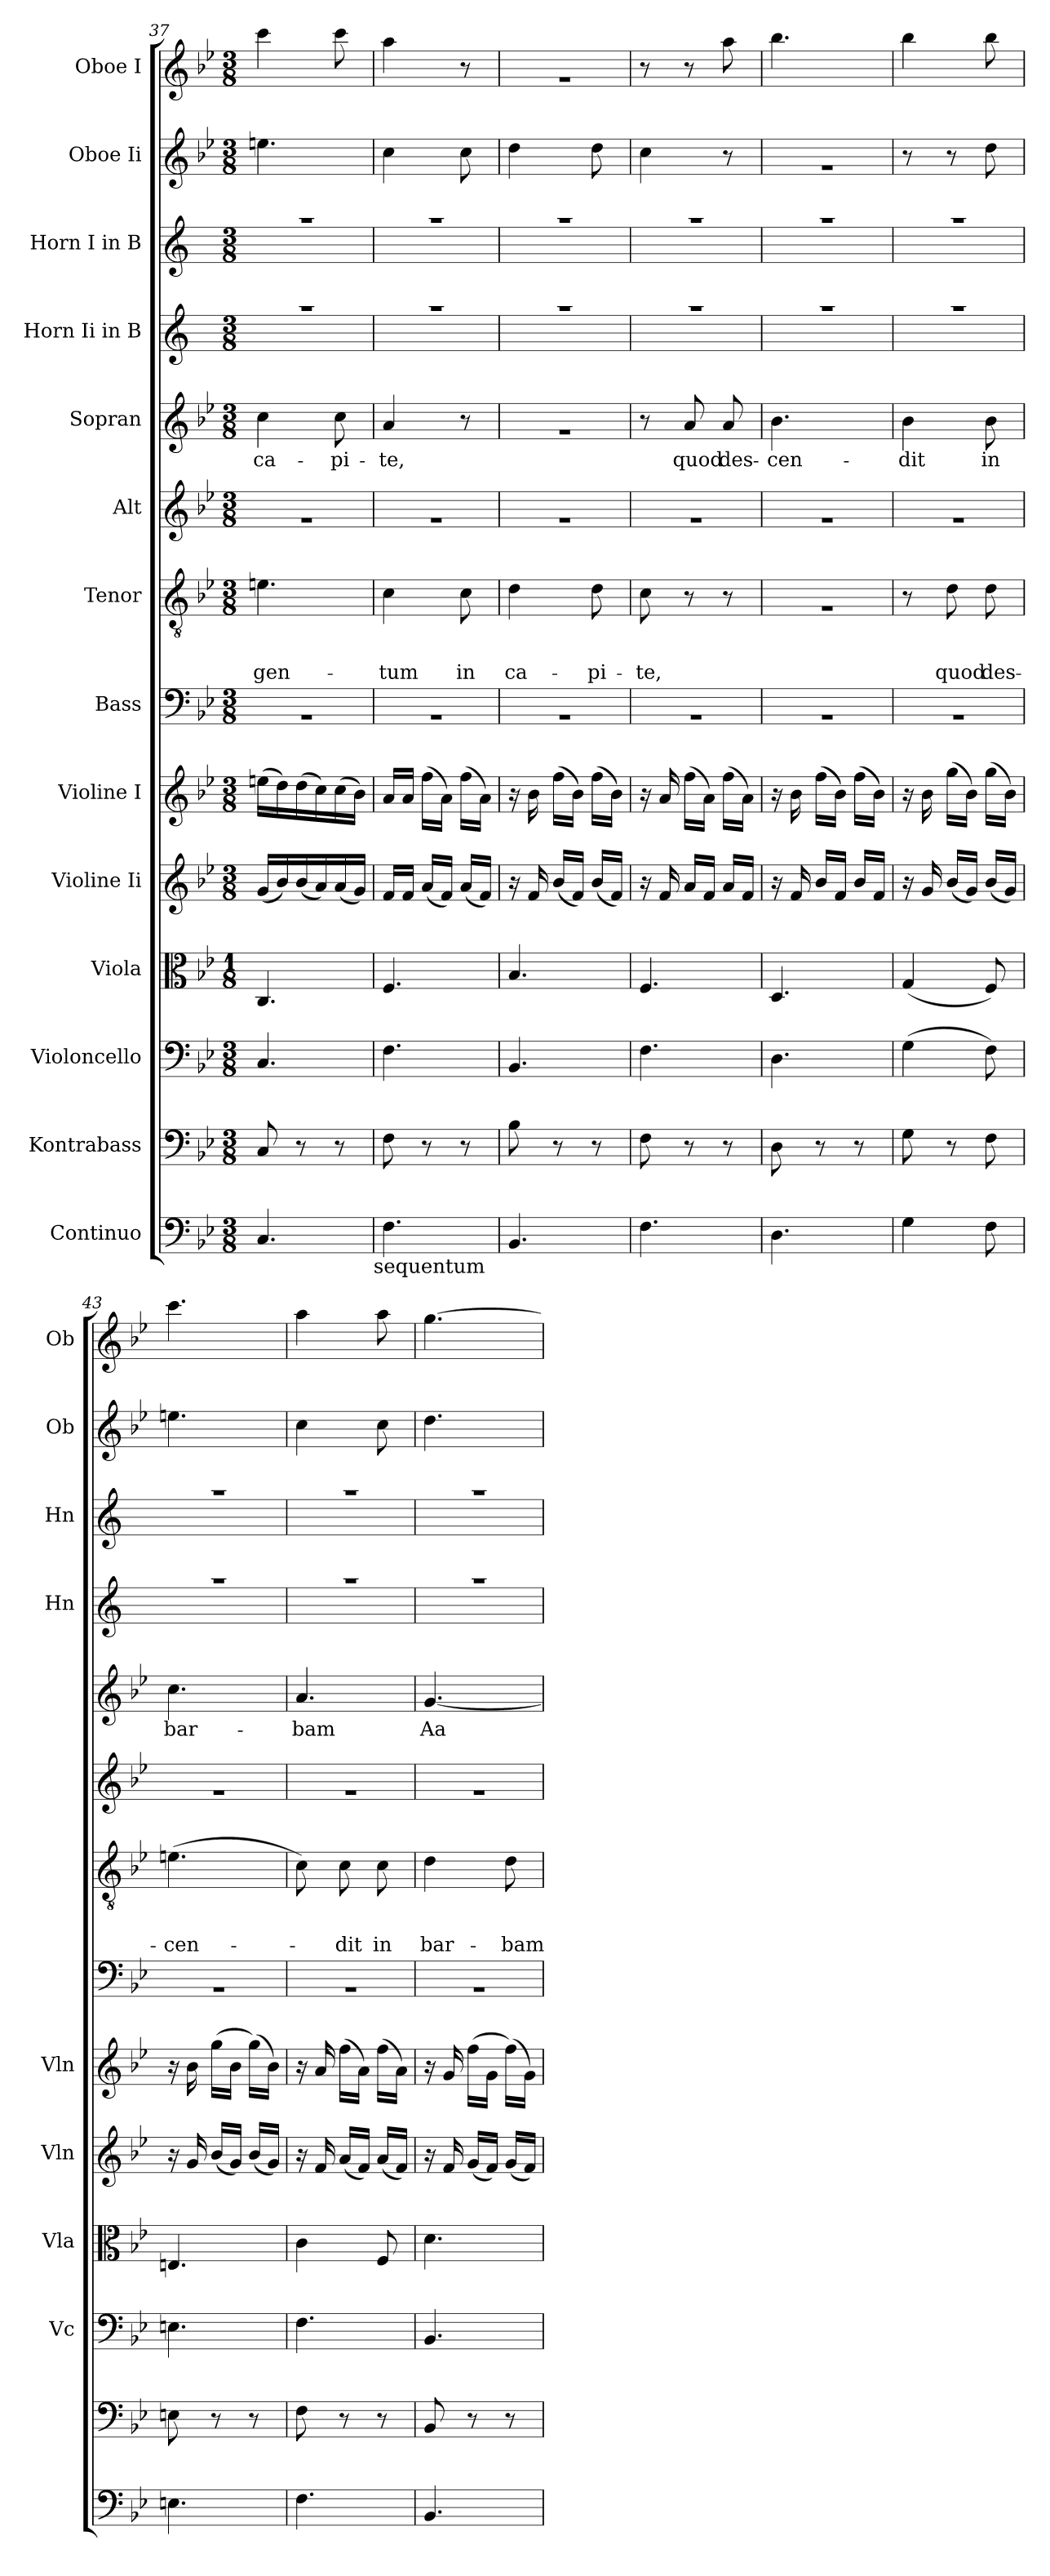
**kern	**kern	**kern	**kern	**kern	**kern	**kern	**kern	**text	**text	**text	**kern	**kern	**text	**kern	**kern	**kern	**kern
*part14	*part13	*part12	*part11	*part10	*part9	*part8	*part7	*part7	*part7	*part7	*part6	*part5	*part5	*part4	*part3	*part2	*part1
*staff14	*staff13	*staff12	*staff11	*staff10	*staff9	*staff8	*staff7	*staff7	*staff7	*staff7	*staff6	*staff5	*staff5	*staff4	*staff3	*staff2	*staff1
*I"Continuo	*I"Kontrabass	*I"Violoncello	*I"Viola	*I"Violine Ii	*I"Violine I	*I"Bass	*I"Tenor	*	*	*	*I"Alt	*I"Sopran	*	*I"Horn Ii in B	*I"Horn I in B	*I"Oboe Ii	*I"Oboe I
*	*	*I'Vc	*I'Vla	*I'Vln	*I'Vln	*	*	*	*	*	*	*	*	*I'Hn	*I'Hn	*I'Ob	*I'Ob
*clefF4	*clefF4	*clefF4	*clefC3	*clefG2	*clefG2	*clefF4	*clefGv2	*	*	*	*clefG2	*clefG2	*	*clefG2	*clefG2	*clefG2	*clefG2
*	*	*	*ITrd1c2	*	*	*	*	*	*	*	*	*	*	*ITrd1c2	*ITrd1c2	*	*
*k[b-e-]	*k[b-e-]	*k[b-e-]	*k[b-e-a-d-]	*k[b-e-]	*k[b-e-]	*k[b-e-]	*k[b-e-]	*	*	*	*k[b-e-]	*k[b-e-]	*	*k[b-e-]	*k[b-e-]	*k[b-e-]	*k[b-e-]
*B-:	*B-:	*B-:	*A-:	*B-:	*B-:	*B-:	*B-:	*	*	*	*B-:	*B-:	*	*B-:	*B-:	*B-:	*B-:
*M3/8	*M3/8	*M3/8	*M1/8	*M3/8	*M3/8	*M3/8	*M3/8	*	*	*	*M3/8	*M3/8	*	*M3/8	*M3/8	*M3/8	*M3/8
=37	=37	=37	=37	=37	=37	=37	=37	=37	=37	=37	=37	=37	=37	=37	=37	=37	=37
!	!	!	!	!	!	!LO:N:vis=1	!	!	!	!LO:LY:b	!LO:N:vis=1	!	!LO:LY:b	!LO:N:vis=1	!LO:N:vis=1	!	!
4.C/	8C/	4.C/	4.BB-/	(<16g/LL	(>16een\LL	4.rC	4.en\	.	.	-gen-	4.ra	4cc\	ca-	4.raa	4.raa	4.een\	4ccc\
.	.	.	.	16b-/)	16dd\)	.	.	.	.	.	.	.	.	.	.	.	.
.	8r	.	.	(<16b-/	(>16dd\	.	.	.	.	.	.	.	.	.	.	.	.
.	.	.	.	16a/)	16cc\)	.	.	.	.	.	.	.	.	.	.	.	.
!	!	!	!	!	!	!	!	!	!	!	!	!	!LO:LY:b	!	!	!	!
.	8r	.	.	(<16a/	(>16cc\	.	.	.	.	.	.	8cc\	-pi-	.	.	.	8ccc\
.	.	.	.	16g/JJ)	16b-\JJ)	.	.	.	.	.	.	.	.	.	.	.	.
!LO:TX:b:t=sequentum	!	!	!	!	!	!	!	!	!	!	!	!	!	!	!	!	!
=38	=38	=38	=38	=38	=38	=38	=38	=38	=38	=38	=38	=38	=38	=38	=38	=38	=38
!	!	!	!	!	!	!LO:N:vis=1	!	!	!	!LO:LY:b	!LO:N:vis=1	!	!LO:LY:b	!LO:N:vis=1	!LO:N:vis=1	!	!
4.F\	8F\	4.F\	4.E-/	16f/LL	16a/LL	4.rC	4c\	.	.	-tum	4.ra	4a/	-te,	4.raa	4.raa	4cc\	4aa\
.	.	.	.	16f/JJ	16a/JJ	.	.	.	.	.	.	.	.	.	.	.	.
.	8r	.	.	(<16a/LL	(>16ff\LL	.	.	.	.	.	.	.	.	.	.	.	.
.	.	.	.	16f/JJ)	16a\JJ)	.	.	.	.	.	.	.	.	.	.	.	.
!	!	!	!	!	!	!	!	!	!	!LO:LY:b	!	!	!	!	!	!	!
.	8r	.	.	(<16a/LL	(>16ff\LL	.	8c\	.	.	in	.	8r	.	.	.	8cc\	8r
.	.	.	.	16f/JJ)	16a\JJ)	.	.	.	.	.	.	.	.	.	.	.	.
=39	=39	=39	=39	=39	=39	=39	=39	=39	=39	=39	=39	=39	=39	=39	=39	=39	=39
!	!	!	!	!	!	!LO:N:vis=1	!	!	!	!LO:LY:b	!LO:N:vis=1	!LO:N:vis=1	!	!LO:N:vis=1	!LO:N:vis=1	!	!LO:N:vis=1
4.BB-/	8B-\	4.BB-/	4.A-/	16ra	16ra	4.rC	4d\	.	.	ca-	4.ra	4.ra	.	4.raa	4.raa	4dd\	4.ra
.	.	.	.	16f/	16b-\	.	.	.	.	.	.	.	.	.	.	.	.
.	8r	.	.	(<16b-/LL	(>16ff\LL	.	.	.	.	.	.	.	.	.	.	.	.
.	.	.	.	16f/JJ)	16b-\JJ)	.	.	.	.	.	.	.	.	.	.	.	.
!	!	!	!	!	!	!	!	!	!	!LO:LY:b	!	!	!	!	!	!	!
.	8r	.	.	(<16b-/LL	(>16ff\LL	.	8d\	.	.	-pi-	.	.	.	.	.	8dd\	.
.	.	.	.	16f/JJ)	16b-\JJ)	.	.	.	.	.	.	.	.	.	.	.	.
=40	=40	=40	=40	=40	=40	=40	=40	=40	=40	=40	=40	=40	=40	=40	=40	=40	=40
!	!	!	!	!	!	!LO:N:vis=1	!	!	!	!LO:LY:b	!LO:N:vis=1	!	!	!LO:N:vis=1	!LO:N:vis=1	!	!
4.F\	8F\	4.F\	4.E-/	16ra	16ra	4.rC	8c\	.	.	-te,	4.ra	8r	.	4.raa	4.raa	4cc\	8r
.	.	.	.	16f/	16a/	.	.	.	.	.	.	.	.	.	.	.	.
!	!	!	!	!	!	!	!	!	!	!	!	!	!LO:LY:b	!	!	!	!
.	8r	.	.	16a/LL	(>16ff\LL	.	8r	.	.	.	.	8a/	quod	.	.	.	8r
.	.	.	.	16f/JJ	16a\JJ)	.	.	.	.	.	.	.	.	.	.	.	.
!	!	!	!	!	!	!	!	!	!	!	!	!	!LO:LY:b	!	!	!	!
.	8r	.	.	16a/LL	(>16ff\LL	.	8r	.	.	.	.	8a/	des-	.	.	8r	8aa\
.	.	.	.	16f/JJ	16a\JJ)	.	.	.	.	.	.	.	.	.	.	.	.
=41	=41	=41	=41	=41	=41	=41	=41	=41	=41	=41	=41	=41	=41	=41	=41	=41	=41
!	!	!	!	!	!	!LO:N:vis=1	!LO:N:vis=1	!	!	!	!LO:N:vis=1	!	!LO:LY:b	!LO:N:vis=1	!LO:N:vis=1	!LO:N:vis=1	!
4.D\	8D\	4.D\	4.C/	16ra	16ra	4.rC	4.rA	.	.	.	4.ra	4.b-\	-cen-	4.raa	4.raa	4.ra	4.bb-\
.	.	.	.	16f/	16b-\	.	.	.	.	.	.	.	.	.	.	.	.
.	8r	.	.	16b-/LL	(>16ff\LL	.	.	.	.	.	.	.	.	.	.	.	.
.	.	.	.	16f/JJ	16b-\JJ)	.	.	.	.	.	.	.	.	.	.	.	.
.	8r	.	.	16b-/LL	(>16ff\LL	.	.	.	.	.	.	.	.	.	.	.	.
.	.	.	.	16f/JJ	16b-\JJ)	.	.	.	.	.	.	.	.	.	.	.	.
=42	=42	=42	=42	=42	=42	=42	=42	=42	=42	=42	=42	=42	=42	=42	=42	=42	=42
!	!	!	!	!	!	!LO:N:vis=1	!	!	!	!	!LO:N:vis=1	!	!LO:LY:b	!LO:N:vis=1	!LO:N:vis=1	!	!
4G\	8G\	(>4G\	(<4F/	16ra	16ra	4.rC	8r	.	.	.	4.ra	4b-\	-dit	4.raa	4.raa	8r	4bb-\
.	.	.	.	16g/	16b-\	.	.	.	.	.	.	.	.	.	.	.	.
!	!	!	!	!	!	!	!	!	!	!LO:LY:b	!	!	!	!	!	!	!
.	8r	.	.	(<16b-/LL	(>16gg\LL	.	8d\	.	.	quod	.	.	.	.	.	8r	.
.	.	.	.	16g/JJ)	16b-\JJ)	.	.	.	.	.	.	.	.	.	.	.	.
!	!	!	!	!	!	!	!	!	!	!LO:LY:b	!	!	!LO:LY:b	!	!	!	!
8F\	8F\	8F\)	8E-/)	(<16b-/LL	(>16gg\LL	.	8d\	.	.	des-	.	8b-\	in	.	.	8dd\	8bb-\
.	.	.	.	16g/JJ)	16b-\JJ)	.	.	.	.	.	.	.	.	.	.	.	.
!!LO:PB:g=z
=43	=43	=43	=43	=43	=43	=43	=43	=43	=43	=43	=43	=43	=43	=43	=43	=43	=43
!	!	!	!	!	!	!LO:N:vis=1	!	!	!	!LO:LY:b	!LO:N:vis=1	!	!LO:LY:b	!LO:N:vis=1	!LO:N:vis=1	!	!
4.En>\	8En\	4.En\	4.Dn/	16ra	16ra	4.rC	(>4.en\	.	.	-cen-	4.ra	4.cc\	bar-	4.raa	4.raa	4.een\	4.ccc\
.	.	.	.	16g/	16b-\	.	.	.	.	.	.	.	.	.	.	.	.
.	8r	.	.	(<16b-/LL	(>16gg\LL	.	.	.	.	.	.	.	.	.	.	.	.
.	.	.	.	16g/JJ)	16b-\JJ	.	.	.	.	.	.	.	.	.	.	.	.
.	8r	.	.	(<16b-/LL	(>16gg\LL)	.	.	.	.	.	.	.	.	.	.	.	.
.	.	.	.	16g/JJ)	16b-\JJ)	.	.	.	.	.	.	.	.	.	.	.	.
=44	=44	=44	=44	=44	=44	=44	=44	=44	=44	=44	=44	=44	=44	=44	=44	=44	=44
!	!	!	!	!	!	!LO:N:vis=1	!	!	!	!	!LO:N:vis=1	!	!LO:LY:b	!LO:N:vis=1	!LO:N:vis=1	!	!
4.F\	8F\	4.F\	4B-\	16ra	16ra	4.rC	8c\)	.	.	.	4.ra	4.a/	-bam	4.raa	4.raa	4cc\	4aa\
.	.	.	.	16f/	16a/	.	.	.	.	.	.	.	.	.	.	.	.
!	!	!	!	!	!	!	!	!	!	!LO:LY:b	!	!	!	!	!	!	!
.	8r	.	.	(<16a/LL	(>16ff\LL	.	8c\	.	.	-dit	.	.	.	.	.	.	.
.	.	.	.	16f/JJ)	16a\JJ)	.	.	.	.	.	.	.	.	.	.	.	.
!	!	!	!	!	!	!	!	!	!	!LO:LY:b	!	!	!	!	!	!	!
.	8r	.	8E-/	(<16a/LL	(>16ff\LL	.	8c\	.	.	in	.	.	.	.	.	8cc\	8aa\
.	.	.	.	16f/JJ)	16a\JJ)	.	.	.	.	.	.	.	.	.	.	.	.
=45	=45	=45	=45	=45	=45	=45	=45	=45	=45	=45	=45	=45	=45	=45	=45	=45	=45
!	!	!	!	!	!	!LO:N:vis=1	!	!	!	!LO:LY:b	!LO:N:vis=1	!	!LO:LY:b	!LO:N:vis=1	!LO:N:vis=1	!	!
4.BB-</	8BB-/	4.BB-/	4.c\	16ra	16ra	4.rC	4d\	.	.	bar-	4.ra	[<4.g/	Aa-	4.raa	4.raa	4.dd\	[>4.gg\
.	.	.	.	16f/	16g/	.	.	.	.	.	.	.	.	.	.	.	.
.	8r	.	.	(<16g/LL	(>16ff\LL	.	.	.	.	.	.	.	.	.	.	.	.
.	.	.	.	16f/JJ)	16g\JJ	.	.	.	.	.	.	.	.	.	.	.	.
!	!	!	!	!	!	!	!	!	!	!LO:LY:b	!	!	!	!	!	!	!
.	8r	.	.	(<16g/LL	(>16ff\LL)	.	8d\	.	.	-bam	.	.	.	.	.	.	.
.	.	.	.	16f/JJ)	16g\JJ)	.	.	.	.	.	.	.	.	.	.	.	.
=	=	=	=	=	=	=	=	=	=	=	=	=	=	=	=	=	=
*-	*-	*-	*-	*-	*-	*-	*-	*-	*-	*-	*-	*-	*-	*-	*-	*-	*-
